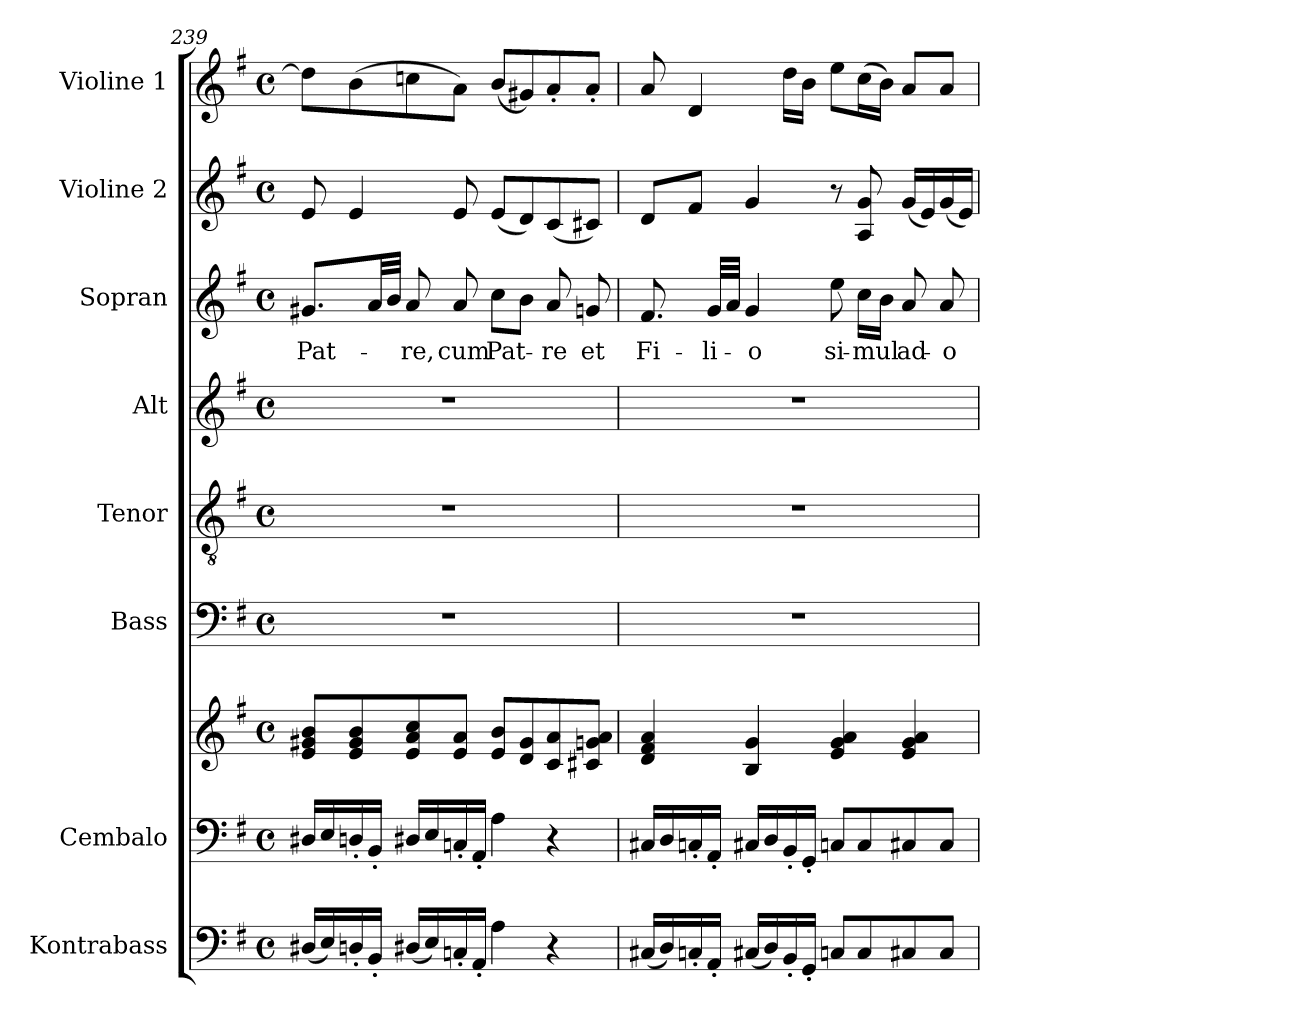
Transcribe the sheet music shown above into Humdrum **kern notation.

**kern	**kern	**kern	**kern	**kern	**kern	**kern	**text	**kern	**kern
*part8	*part7	*part7	*part6	*part5	*part4	*part3	*part3	*part2	*part1
*staff9	*staff8	*staff7	*staff6	*staff5	*staff4	*staff3	*staff3	*staff2	*staff1
*I"Kontrabass	*I"Cembalo	*	*I"Bass	*I"Tenor	*I"Alt	*I"Sopran	*	*I"Violine 2	*I"Violine 1
*I'Kb.	*I'Cemb.	*	*I'B.	*I'T.	*I'A.	*I'S.	*	*I'Vl. 2	*I'Vl. 1
*clefF4	*clefF4	*clefG2	*clefF4	*clefGv2	*clefG2	*clefG2	*	*clefG2	*clefG2
*ITrd7c12	*	*	*	*	*	*	*	*	*
*k[f#]	*k[f#]	*k[f#]	*k[f#]	*k[f#]	*k[f#]	*k[f#]	*	*k[f#]	*k[f#]
*G:	*G:	*G:	*G:	*G:	*G:	*G:	*	*G:	*G:
*M4/4	*M4/4	*M4/4	*M4/4	*M4/4	*M4/4	*M4/4	*	*M4/4	*M4/4
*met(c)	*met(c)	*met(c)	*met(c)	*met(c)	*met(c)	*met(c)	*	*met(c)	*met(c)
=239	=239	=239	=239	=239	=239	=239	=239	=239	=239
!	!	!	!	!	!	!	!LO:LY:b	!	!
(<16DD#X/LL	16D#X/LL	8e/ 8g#X/ 8b/L	1r	1r	1r	8.g#X/L	Pat-	8e/	8dd\L]
16EE/)	16E/	.	.	.	.	.	.	.	.
16DDn'</	16Dn'</	8e/ 8g#/ 8b/	.	.	.	.	.	4e/	(>8b\
16BBB'</JJ	16BB'</JJ	.	.	.	.	32a/LL	.	.	.
.	.	.	.	.	.	32b/JJJ	.	.	.
!	!	!	!	!	!	!	!LO:LY:b	!	!
(<16DD#X/LL	16D#X/LL	8e/ 8a/ 8cc/	.	.	.	8a/	-re,	.	8ccn\
16EE/)	16E/	.	.	.	.	.	.	.	.
!	!	!	!	!	!	!	!LO:LY:b	!	!
16CCn'</	16Cn'</	8e/ 8a/J	.	.	.	8a/	cum	8e/	8a\J)
16AAA'</JJ	16AA'</JJ	.	.	.	.	.	.	.	.
!	!	!	!	!	!	!	!LO:LY:b	!	!
4AA\	4A\	8e/ 8b/L	.	.	.	8cc\L	Pat-	(<8e/L	(<8b/L
.	.	8d/ 8g#/	.	.	.	8b\J	.	8d/)	8g#X/)
!	!	!	!	!	!	!	!LO:LY:b	!	!
4r	4r	8c/ 8a/	.	.	.	8a/	-re	(<8c/	8a'</
!	!	!	!	!	!	!	!LO:LY:b	!	!
.	.	8c#X/ 8gn/ 8a/J	.	.	.	8gn/	et	8c#X/J)	8a'</J
=240	=240	=240	=240	=240	=240	=240	=240	=240	=240
!	!	!	!	!	!	!	!LO:LY:b	!	!
(<16CC#X/LL	16C#X/LL	4d/ 4f#/ 4a/	1r	1r	1r	8.f#/	Fi-	8d/L	8a/
16DD/)	16D/	.	.	.	.	.	.	.	.
16CCn'</	16Cn'</	.	.	.	.	.	.	8f#/J	4d/
!	!	!	!	!	!	!	!LO:LY:b	!	!
16AAA'</JJ	16AA'</JJ	.	.	.	.	32g/LLL	-li-	.	.
.	.	.	.	.	.	32a/JJJ	.	.	.
!	!	!	!	!	!	!	!LO:LY:b	!	!
(<16CC#X/LL	16C#X/LL	4B/ 4g/	.	.	.	4g/	-o	4g/	.
16DD/)	16D/	.	.	.	.	.	.	.	.
16BBB'</	16BB'</	.	.	.	.	.	.	.	16dd\LL
16GGG'</JJ	16GG'</JJ	.	.	.	.	.	.	.	16b\JJ
!	!	!	!	!	!	!	!LO:LY:b	!	!
8CCn/L	8Cn/L	4e/ 4g/ 4a/	.	.	.	8ee\	si-	8r	8ee\L
!	!	!	!	!	!	!	!LO:LY:b	!	!
8CC/	8C/	.	.	.	.	16cc\LL	-mul	8A/ 8g/	(>16cc\L
.	.	.	.	.	.	16b\JJ	.	.	16b\JJ)
!	!	!	!	!	!	!	!LO:LY:b	!	!
8CC#X/	8C#X/	4e/ 4g/ 4a/	.	.	.	8a/	ad-	(<16g/LL	8a/L
.	.	.	.	.	.	.	.	16e/)	.
!	!	!	!	!	!	!	!LO:LY:b	!	!
8CC#/J	8C#/J	.	.	.	.	8a/	-o-	(<16g/	8a/J
.	.	.	.	.	.	.	.	16e/JJ)	.
=	=	=	=	=	=	=	=	=	=
*-	*-	*-	*-	*-	*-	*-	*-	*-	*-
